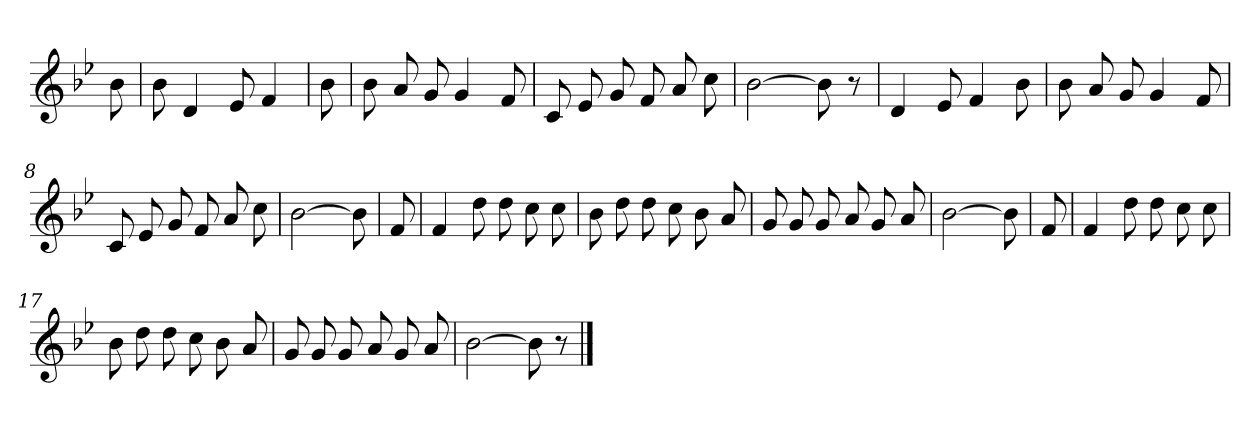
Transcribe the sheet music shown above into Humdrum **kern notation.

**kern
*part1
*staff1
*clefG2
*k[b-e-]
*B-:
=
8b-
=1
8b-
4d
8e-
4f
=2y
8b-
=3
8b-
8a
8g
4g
8f
=4
8c
8e-
8g
8f
8a
8cc
=5
[2b-
8b-]
8r
=6
4d
8e-
4f
8b-
=7
8b-
8a
8g
4g
8f
=8
8c
8e-
8g
8f
8a
8cc
=9
[2b-
8b-]
=10
8f
=11
4f
8dd
8dd
8cc
8cc
=12
8b-
8dd
8dd
8cc
8b-
8a
=13
8g
8g
8g
8a
8g
8a
=14
[2b-
8b-]
=15
8f
=16
4f
8dd
8dd
8cc
8cc
=17
8b-
8dd
8dd
8cc
8b-
8a
=18
8g
8g
8g
8a
8g
8a
=19
[2b-
8b-]
8r
==
*-
